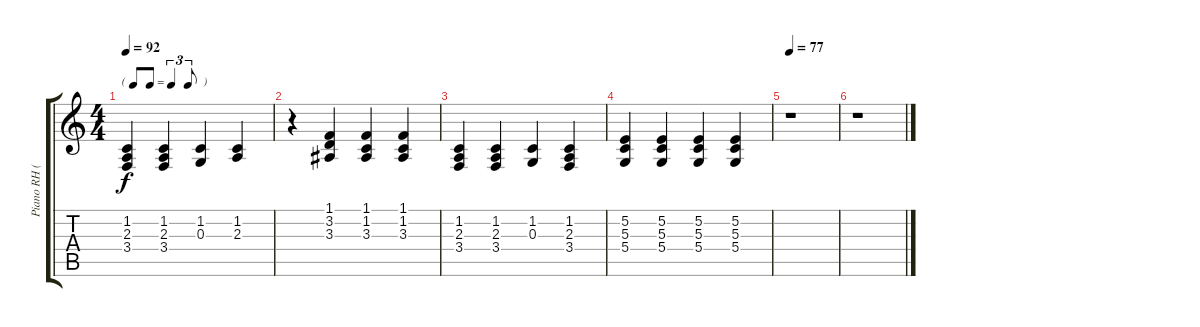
\track ("Piano RH (Mick)" "Piano RH (") {instrument brightacousticpiano}
\staff {score tabs}
\tuning (E4 B3 G3 D3 A2 E2) {hide}
\ts (4 4)
\tf triplet8th
\tempo 92
\clef g2
\ks c
(1.2 2.3 3.4).4{dy f} (1.2 2.3 3.4).4 (1.2 0.3).4 (1.2 2.3).4 |
r.4 (1.1 3.2 3.3).4 (1.1 1.2 3.3).4 (1.1 1.2 3.3).4 |
(1.2 2.3 3.4).4 (1.2 2.3 3.4).4 (1.2 0.3).4 (1.2 2.3 3.4).4 |
(5.2 5.3 5.4).4 (5.2 5.3 5.4).4 (5.2 5.3 5.4).4 (5.2 5.3 5.4).4 |
\tempo 77
r.1 |
r.1
